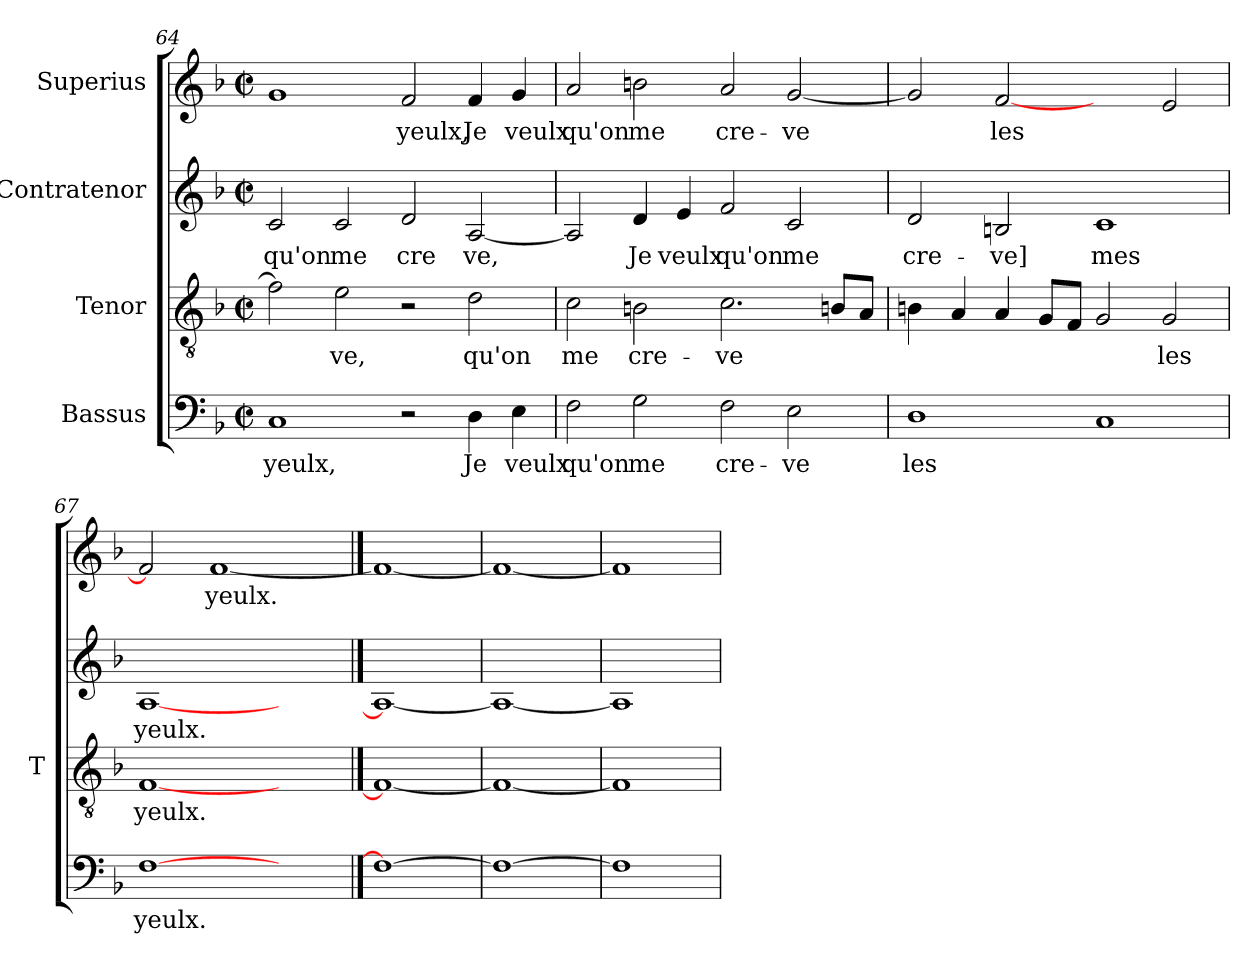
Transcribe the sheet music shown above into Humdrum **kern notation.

**kern	**text	**kern	**text	**kern	**text	**kern	**text
*part4	*part4	*part3	*part3	*part2	*part2	*part1	*part1
*staff4	*staff4	*staff3	*staff3	*staff2	*staff2	*staff1	*staff1
*I"Bassus	*	*I"Tenor	*	*I"Contratenor	*	*I"Superius	*
*	*	*I'T	*	*	*	*	*
!!LO:PB:g=z
*clefF4	*	*clefGv2	*	*clefG2	*	*clefG2	*
*k[b-]	*	*k[b-]	*	*k[b-]	*	*k[b-]	*
*F:	*	*F:	*	*F:	*	*F:	*
*M2/2	*	*M2/2	*	*M2/2	*	*M2/2	*
*met(c|)	*	*met(c|)	*	*met(c|)	*	*met(c|)	*
=64	=64	=64	=64	=64	=64	=64	=64
1C	-yeulx,	2f]	.	2c	-qu'on	1g	.
.	.	2e	-ve,	2c	-me	.	.
2r	.	2r	.	2d	-cre	2f	-yeulx,
4D	-Je	2d	-qu'on	[2A	-ve,	4f	-Je
4E	-veulx	.	.	.	.	4g	-veulx
=65	=65	=65	=65	=65	=65	=65	=65
2F	-qu'on	2c	-me	2A]	.	2a	-qu'on
2G	-me	2Bn	cre-	4d	-Je	2bn	-me
.	.	.	.	4e	-veulx	.	.
2F	cre-	2.c	-ve	2f	-qu'on	2a	cre-
2E	-ve	.	.	2c	-me	[2g	-ve
.	.	8BnL	.	.	.	.	.
.	.	8AJ	.	.	.	.	.
=66	=66	=66	=66	=66	=66	=66	=66
1D	-les	4Bn	.	2d	cre-	2g]	.
.	.	4A	.	.	.	.	.
.	.	4A	.	2Bn	-ve]	[2f	-les
.	.	8GL	.	.	.	.	.
.	.	8FJ	.	.	.	.	.
1C	.	2G	.	1c	-mes	2ryy	.
.	.	2G	-les	.	.	2e	.
=67	=67	=67	=67	=67	=67	=67	=67
[1F	-yeulx.	[1F	-yeulx.	[1A	-yeulx.	2f]	.
.	.	.	.	.	.	[1f	-yeulx.
2ryy	.	2ryy	.	2ryy	.	.	.
==68	==68	==68	==68	==68	==68	==68	==68
1F_	.	1F_	.	1A_	.	1f_	.
=69	=69	=69	=69	=69	=69	=69	=69
1F_	.	1F_	.	1A_	.	1f_	.
=70	=70	=70	=70	=70	=70	=70	=70
1F]	.	1F]	.	1A]	.	1f]	.
=	=	=	=	=	=	=	=
*-	*-	*-	*-	*-	*-	*-	*-
